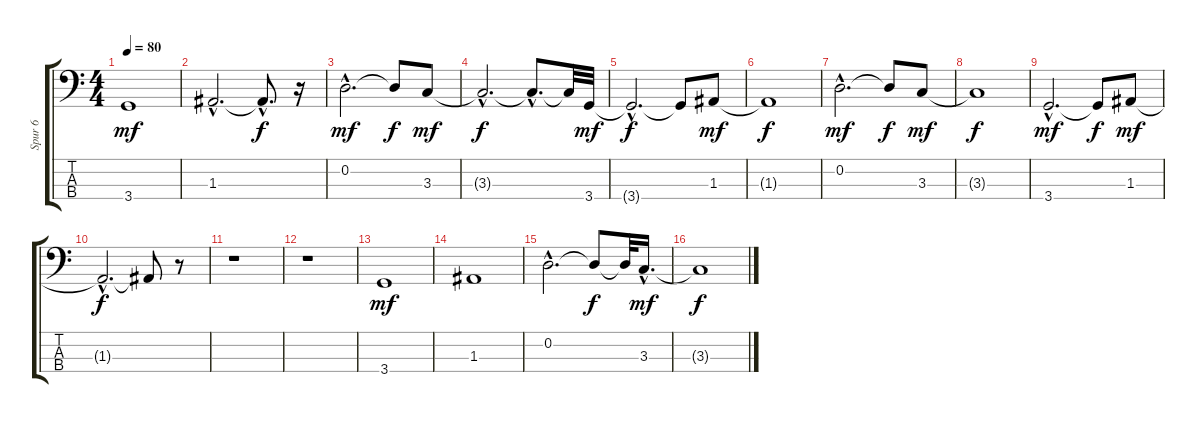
\track ("Spur 6" "Spur 6") {instrument electricbassfinger}
\staff {score tabs}
\tuning (G2 D2 A1 E1) {hide}
\ts (4 4)
\tempo 80
\clef f4
\ks c
3.4.1{dy mf} |
1.3{hac}.2{d} 1.3{hac t}.8{d dy f} r.16 |
0.2{hac}.2{d dy mf} 0.2{t}.8{dy f} 3.3.8{dy mf} |
3.3{hac t}.2{d dy f} 3.3{hac t}.8{d} 3.3{t}.32 3.4.32{dy mf} |
3.4{hac t}.2{d dy f} 3.4{t}.8 1.3.8{dy mf} |
1.3{t}.1{dy f} |
0.2{hac}.2{d dy mf} 0.2{t}.8{dy f} 3.3.8{dy mf} |
3.3{t}.1{dy f} |
3.4{hac}.2{d dy mf} 3.4{t}.8{dy f} 1.3.8{dy mf} |
1.3{hac t}.2{d dy f} 1.3{t}.8 r.8 |
r.1 |
r.1 |
3.4.1{dy mf} |
1.3.1 |
0.2{hac}.2{d} 0.2{t}.8{dy f} 0.2{t}.32 3.3{hac}.16{d dy mf} |
3.3{t}.1{dy f}
